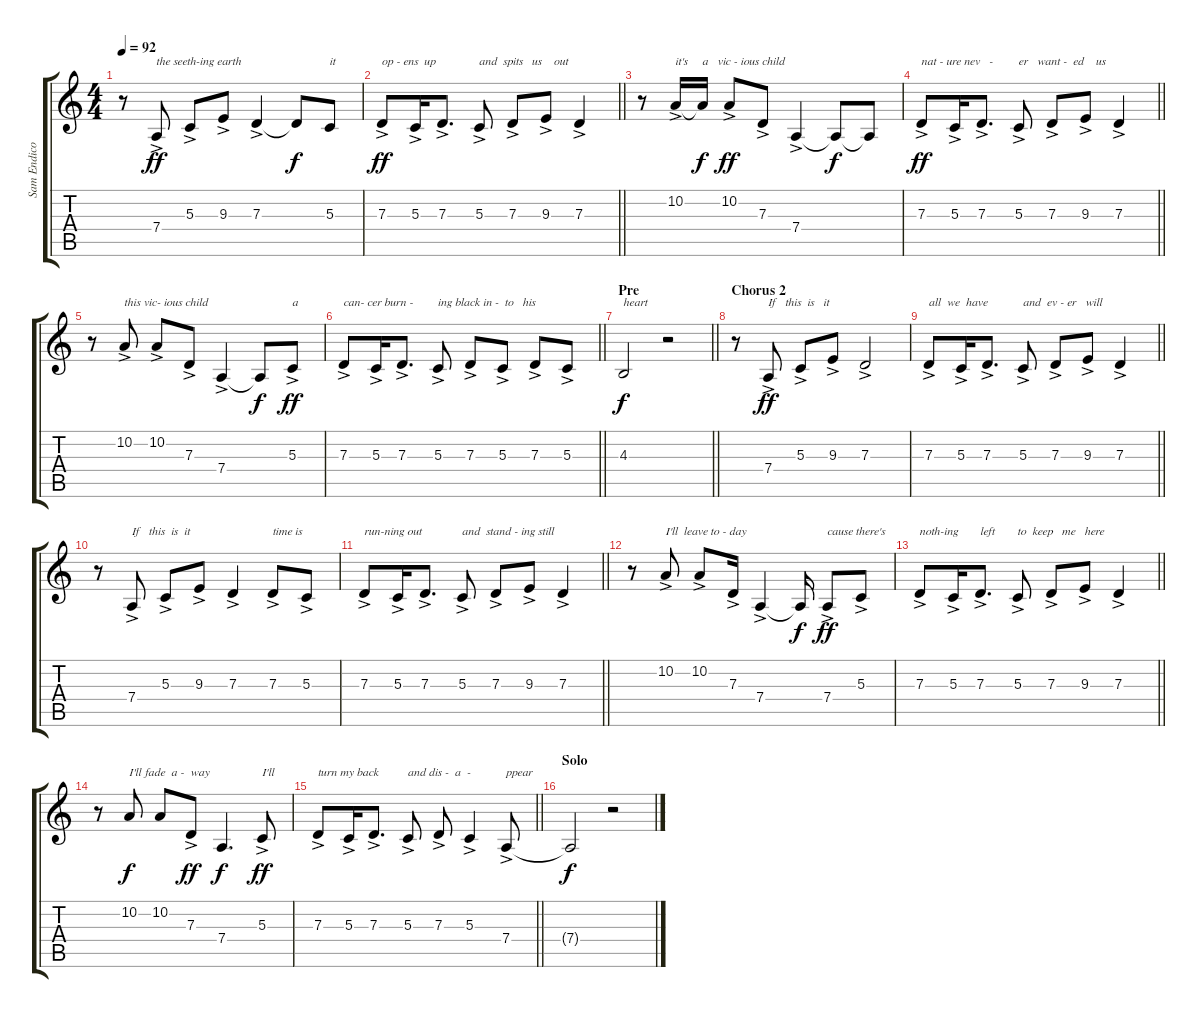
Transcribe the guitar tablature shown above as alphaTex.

\track ("Sam Endicott (Vocals)" "Sam Endico") {instrument clarinet}
\staff {score tabs}
\tuning (E4 B3 G3 D3 A2 E2) {hide}
\ts (4 4)
\tempo 92
\clef g2
\ks c
r.8{dy ff} 7.4{ac}.8{txt "the seeth-ing earth"} 5.3{ac}.8 9.3{ac}.8 7.3{ac}.4 7.3{t}.8{dy f} 5.3.8{txt "it"} |
\barLineRight lightlight
7.3{ac}.8{txt "op - ens  up" dy ff} 5.3{ac}.16 7.3{ac}.8{d} 5.3{ac}.8{txt "and  spits   us    out"} 7.3{ac}.8 9.3{ac}.8 7.3{ac}.4 |
r.8 10.2{ac}.16{txt "it's"} 10.2{t}.16{txt "a   vic - ious child" dy f} 10.2{ac}.8{dy ff} 7.3{ac}.8 7.4{ac}.4 7.4{t}.8{dy f} 7.4{t}.8 |
\barLineRight lightlight
7.3{ac}.8{txt "nat - ure nev   -" dy ff} 5.3{ac}.16 7.3{ac}.8{d} 5.3{ac}.8{txt "er   want -  ed    us"} 7.3{ac}.8 9.3{ac}.8 7.3{ac}.4 |
r.8 10.2{ac}.8{txt "this vic- ious child"} 10.2{ac}.8 7.3{ac}.8 7.4{ac}.4 7.4{t}.8{dy f} 5.3{ac}.8{txt "a" dy ff} |
\barLineRight lightlight
7.3{ac}.8{txt "can- cer burn -"} 5.3{ac}.16 7.3{ac}.8{d} 5.3{ac}.8{txt "ing black in -  to   his "} 7.3{ac}.8 5.3{ac}.8 7.3{ac}.8 5.3{ac}.8 |
\section ("" "Pre")
\barLineRight lightlight
4.3.2{txt "heart" dy f} r.2 |
\section ("" "Chorus 2")
r.8 7.4{ac}.8{txt "If   this  is   it" dy ff} 5.3{ac}.8 9.3{ac}.8 7.3{ac}.2 |
\barLineRight lightlight
7.3{ac}.8{txt "all  we  have"} 5.3{ac}.16 7.3{ac}.8{d} 5.3{ac}.8{txt "and  ev - er   will"} 7.3{ac}.8 9.3{ac}.8 7.3{ac}.4 |
r.8 7.4{ac}.8{txt "If   this  is  it"} 5.3{ac}.8 9.3{ac}.8 7.3{ac}.4 7.3{ac}.8{txt "time is"} 5.3{ac}.8 |
\barLineRight lightlight
7.3{ac}.8{txt "run-ning out"} 5.3{ac}.16 7.3{ac}.8{d} 5.3{ac}.8{txt "and  stand - ing still"} 7.3{ac}.8 9.3{ac}.8 7.3{ac}.4 |
r.8 10.2{ac}.8{txt "I'll  leave to - day"} 10.2{ac}.8 7.3{ac}.16 7.4{ac}.4 7.4{t}.16{dy f} 7.4{ac}.8{txt "cause there's" dy ff} 5.3{ac}.8 |
\barLineRight lightlight
7.3{ac}.8{txt "noth-ing"} 5.3{ac}.16 7.3{ac}.8{d txt "left"} 5.3{ac}.8{txt "to  keep   me   here"} 7.3{ac}.8 9.3{ac}.8 7.3{ac}.4 |
r.8 10.2.8{txt "I'll fade  a -  way" dy f} 10.2.8 7.3{ac}.8{dy ff} 7.4.4{d dy f} 5.3{ac}.8{txt "I'll" dy ff} |
\barLineRight lightlight
7.3{ac}.8{txt "turn my back"} 5.3{ac}.16 7.3{ac}.8{d} 5.3{ac}.8{txt "and dis -  a  - "} 7.3{ac}.8 5.3{ac}.4 7.4{ac}.8{txt "ppear"} |
\section ("" "Solo")
7.4{t}.2{dy f} r.2
